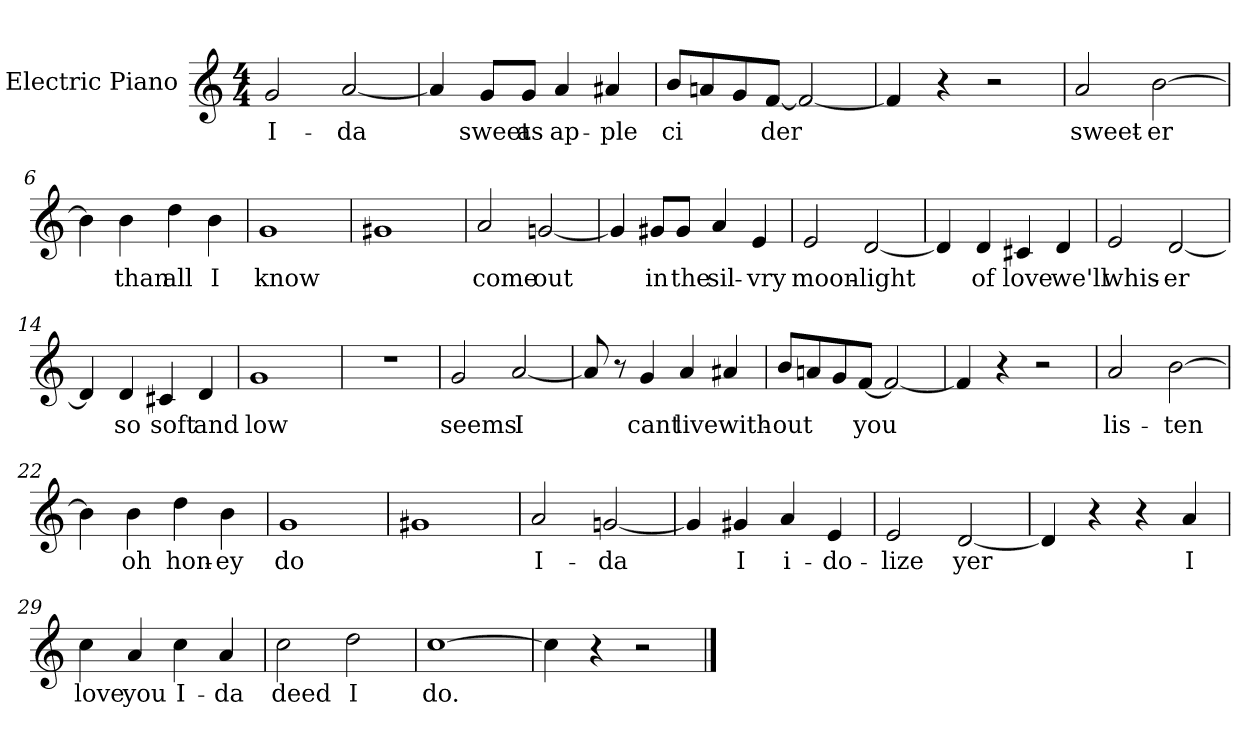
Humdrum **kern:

**kern	**text
*part1	*part1
*staff1	*staff1
*I"Electric Piano	*
*I'E.Pno	*
*clefG2	*
*k[]	*
*C:	*
*M4/4	*
=1	=1
2g/	I-
[2a/	-da
=2	=2
4a/]	.
8g/L	sweet
8g/J	as
4a/	ap-
4a#X/	-ple
=3	=3
8b/L	-ci
8an/	.
8g/	.
[8f/J	der
2f/_	.
=4	=4
4f/]	.
4r	.
2r	.
=5	=5
2a/	sweet-
[2b\	-er
!!LO:LB:g=z
=6	=6
4b\]	.
4b\	than
4dd\	all
4b\	I
=7	=7
1g	know
=8	=8
1g#X	.
=9	=9
2a/	come
[2gn/	out
=10	=10
4gn/]	.
8g#X/L	in
8g#/J	the
4a/	sil-
4e/	-vry
=11	=11
2e/	moon-
[2d/	-light
!!LO:LB:g=z
=12	=12
4d/]	.
4d/	of
4c#X/	love
4d/	we'll
=13	=13
2e/	whis-
[2d/	-er
=14	=14
4d/]	.
4d/	so
4c#X/	soft
4d/	and
=15	=15
1g	low
=16	=16
1r	.
=17	=17
2g/	seems
[2a/	I
!!LO:LB:g=z
=18	=18
8a/]	.
8r	.
4g/	cant
4a/	live
4a#X/	with-
=19	=19
8b/L	-out
8an/	.
8g/	.
[8f/J	you
2f/_	.
=20	=20
4f/]	.
4r	.
2r	.
=21	=21
2a/	lis-
[2b\	-ten
=22	=22
4b\]	.
4b\	oh
4dd\	hon-
4b\	-ey
=23	=23
1g	do
=24	=24
1g#X	.
!!LO:LB:g=z
=25	=25
2a/	I-
[2gn/	-da
=26	=26
4g/]	.
4g#X/	I
4a/	i-
4e/	-do-
=27	=27
2e/	-lize
[2d/	yer
=28	=28
4d/]	.
4r	.
4r	.
4a/	I
=29	=29
4cc\	love
4a/	you
4cc\	I-
4a/	-da
=30	=30
2cc\	deed
2dd\	I
=31	=31
[1cc	do.
=32	=32
4cc\]	.
4r	.
2r	.
==	==
*-	*-
